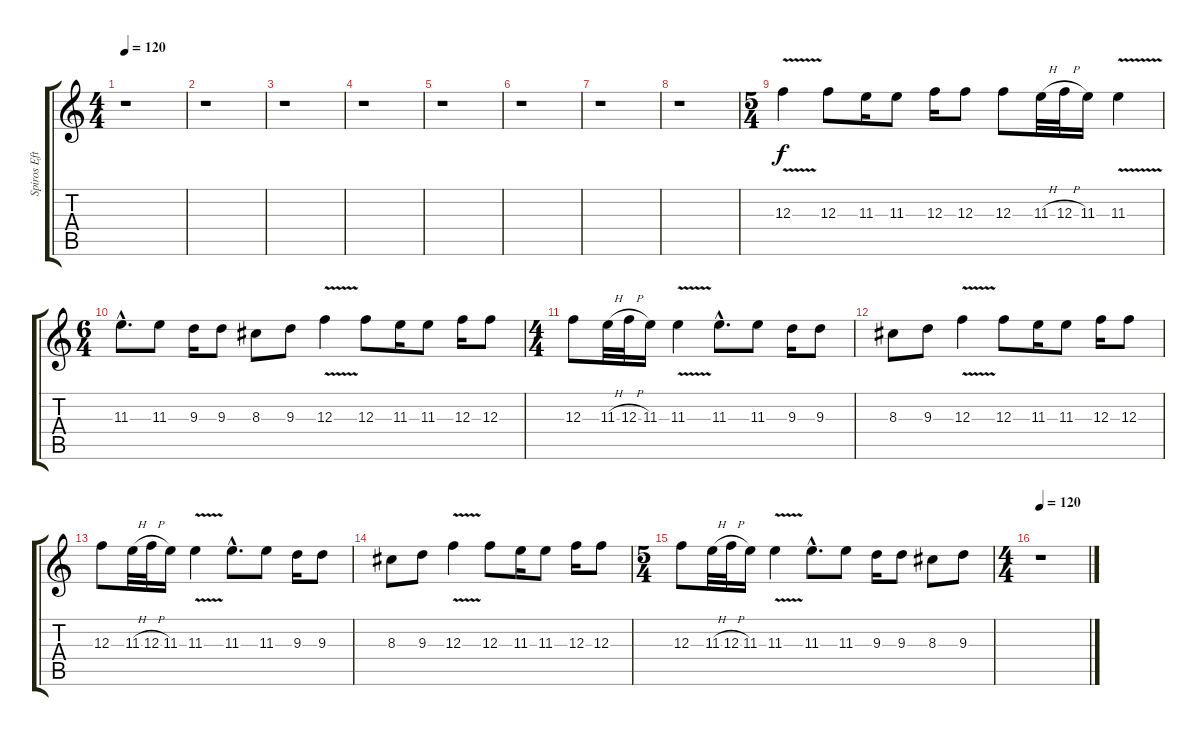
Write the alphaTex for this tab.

\track ("Spiros Efthimiadis" "Spiros Eft") {instrument distortionguitar}
\staff {score tabs}
\tuning (D4 A3 F3 C3 G2 D2) {hide}
\ts (4 4)
\tempo 120
\clef g2
\ks c
r.1{dy f instrument distortionguitar} |
r.1 |
r.1 |
r.1 |
r.1 |
r.1 |
r.1 |
r.1 |
\ts (5 4)
12.3{v}.4 12.3.8 11.3.16 11.3.8 12.3.16 12.3.8 12.3.8 11.3{h}.32 12.3{h}.32 11.3.16 11.3{v}.4 |
\ts (6 4)
11.3{hac}.8{d} 11.3.8 9.3.16 9.3.8 8.3.8 9.3.8 12.3{v}.4 12.3.8 11.3.16 11.3.8 12.3.16 12.3.8 |
\ts (4 4)
12.3.8 11.3{h}.32 12.3{h}.32 11.3.16 11.3{v}.4 11.3{hac}.8{d} 11.3.8 9.3.16 9.3.8 |
8.3.8 9.3.8 12.3{v}.4 12.3.8 11.3.16 11.3.8 12.3.16 12.3.8 |
12.3.8 11.3{h}.32 12.3{h}.32 11.3.16 11.3{v}.4 11.3{hac}.8{d} 11.3.8 9.3.16 9.3.8 |
8.3.8 9.3.8 12.3{v}.4 12.3.8 11.3.16 11.3.8 12.3.16 12.3.8 |
\ts (5 4)
12.3.8 11.3{h}.32 12.3{h}.32 11.3.16 11.3{v}.4 11.3{hac}.8{d} 11.3.8 9.3.16 9.3.8 8.3.8 9.3.8 |
\ts (4 4)
\tempo 63
\tempo 120
r.1
